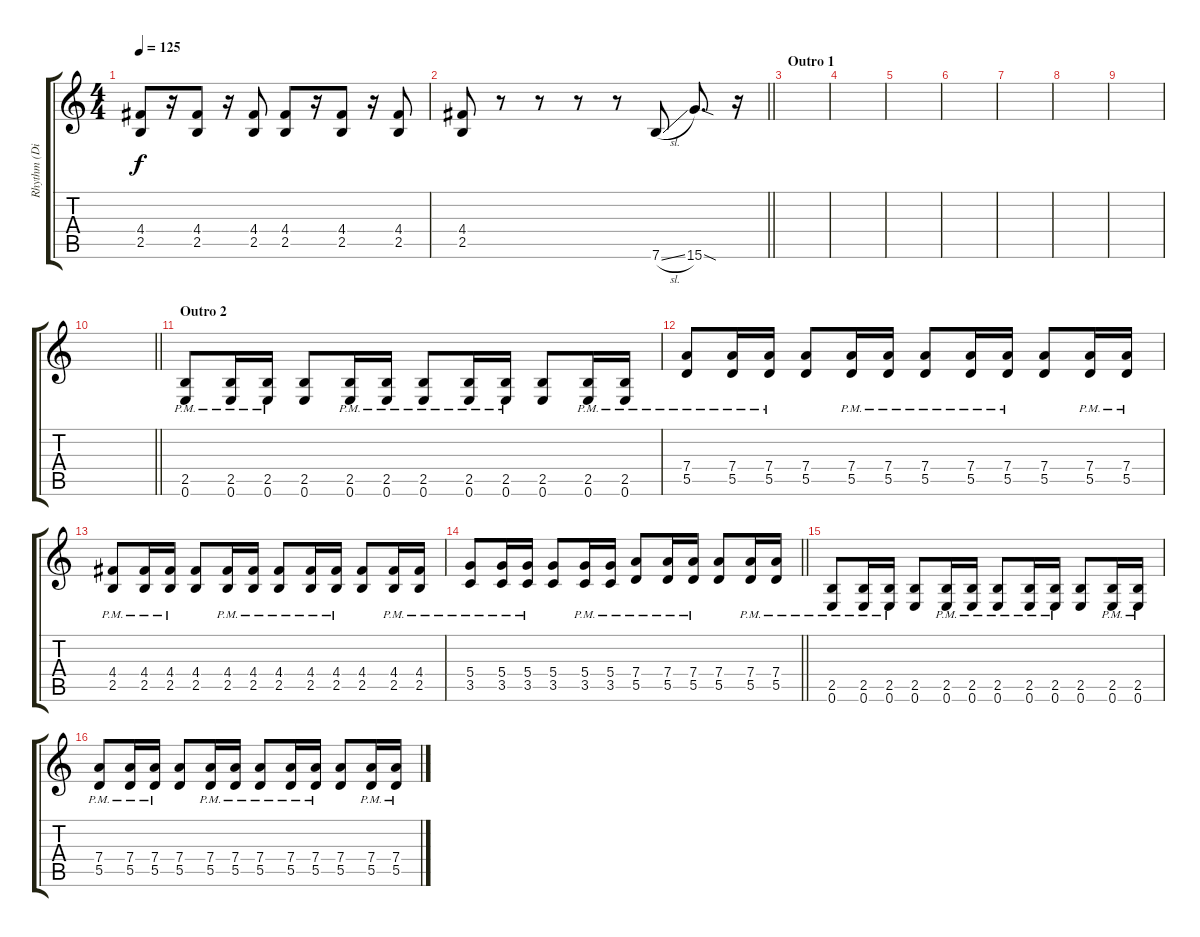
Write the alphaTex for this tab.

\track ("Rhythm (Dist Double)" "Rhythm (Di") {instrument distortionguitar}
\staff {score tabs}
\tuning (E4 B3 G3 D3 A2 E2) {hide}
\ts (4 4)
\tempo 125
\clef g2
\ks c
(4.4 2.5).8{dy f} r.16 (4.4 2.5).8 r.16 (4.4 2.5).8 (4.4 2.5).8 r.16 (4.4 2.5).8 r.16 (4.4 2.5).8 |
\barLineRight lightlight
(4.4 2.5).8 r.8 r.8 r.8 r.8 7.6{sl}.8 15.6{sod}.8{d} r.16 |
\section ("" "Outro 1")
|
|
|
|
|
|
|
\barLineRight lightlight
|
\section ("" "Outro 2")
(2.5{pm} 0.6{pm}).8 (2.5{pm} 0.6{pm}).16 (2.5{pm} 0.6{pm}).16 (2.5 0.6).8 (2.5{pm} 0.6{pm}).16 (2.5{pm} 0.6{pm}).16 (2.5{pm} 0.6{pm}).8 (2.5{pm} 0.6{pm}).16 (2.5{pm} 0.6{pm}).16 (2.5 0.6).8 (2.5{pm} 0.6{pm}).16 (2.5{pm} 0.6{pm}).16 |
(7.4{pm} 5.5{pm}).8 (7.4{pm} 5.5{pm}).16 (7.4{pm} 5.5{pm}).16 (7.4 5.5).8 (7.4{pm} 5.5{pm}).16 (7.4{pm} 5.5{pm}).16 (7.4{pm} 5.5{pm}).8 (7.4{pm} 5.5{pm}).16 (7.4{pm} 5.5{pm}).16 (7.4 5.5).8 (7.4{pm} 5.5{pm}).16 (7.4{pm} 5.5{pm}).16 |
(4.4{pm} 2.5{pm}).8 (4.4{pm} 2.5{pm}).16 (4.4{pm} 2.5{pm}).16 (4.4 2.5).8 (4.4{pm} 2.5{pm}).16 (4.4{pm} 2.5{pm}).16 (4.4{pm} 2.5{pm}).8 (4.4{pm} 2.5{pm}).16 (4.4{pm} 2.5{pm}).16 (4.4 2.5).8 (4.4{pm} 2.5{pm}).16 (4.4{pm} 2.5{pm}).16 |
\barLineRight lightlight
(5.4{pm} 3.5{pm}).8 (5.4{pm} 3.5{pm}).16 (5.4{pm} 3.5{pm}).16 (5.4 3.5).8 (5.4{pm} 3.5{pm}).16 (5.4{pm} 3.5{pm}).16 (7.4{pm} 5.5{pm}).8 (7.4{pm} 5.5{pm}).16 (7.4{pm} 5.5{pm}).16 (7.4 5.5).8 (7.4{pm} 5.5{pm}).16 (7.4{pm} 5.5{pm}).16 |
(2.5{pm} 0.6{pm}).8 (2.5{pm} 0.6{pm}).16 (2.5{pm} 0.6{pm}).16 (2.5 0.6).8 (2.5{pm} 0.6{pm}).16 (2.5{pm} 0.6{pm}).16 (2.5{pm} 0.6{pm}).8 (2.5{pm} 0.6{pm}).16 (2.5{pm} 0.6{pm}).16 (2.5 0.6).8 (2.5{pm} 0.6{pm}).16 (2.5{pm} 0.6{pm}).16 |
(7.4{pm} 5.5{pm}).8 (7.4{pm} 5.5{pm}).16 (7.4{pm} 5.5{pm}).16 (7.4 5.5).8 (7.4{pm} 5.5{pm}).16 (7.4{pm} 5.5{pm}).16 (7.4{pm} 5.5{pm}).8 (7.4{pm} 5.5{pm}).16 (7.4{pm} 5.5{pm}).16 (7.4 5.5).8 (7.4{pm} 5.5{pm}).16 (7.4{pm} 5.5{pm}).16
